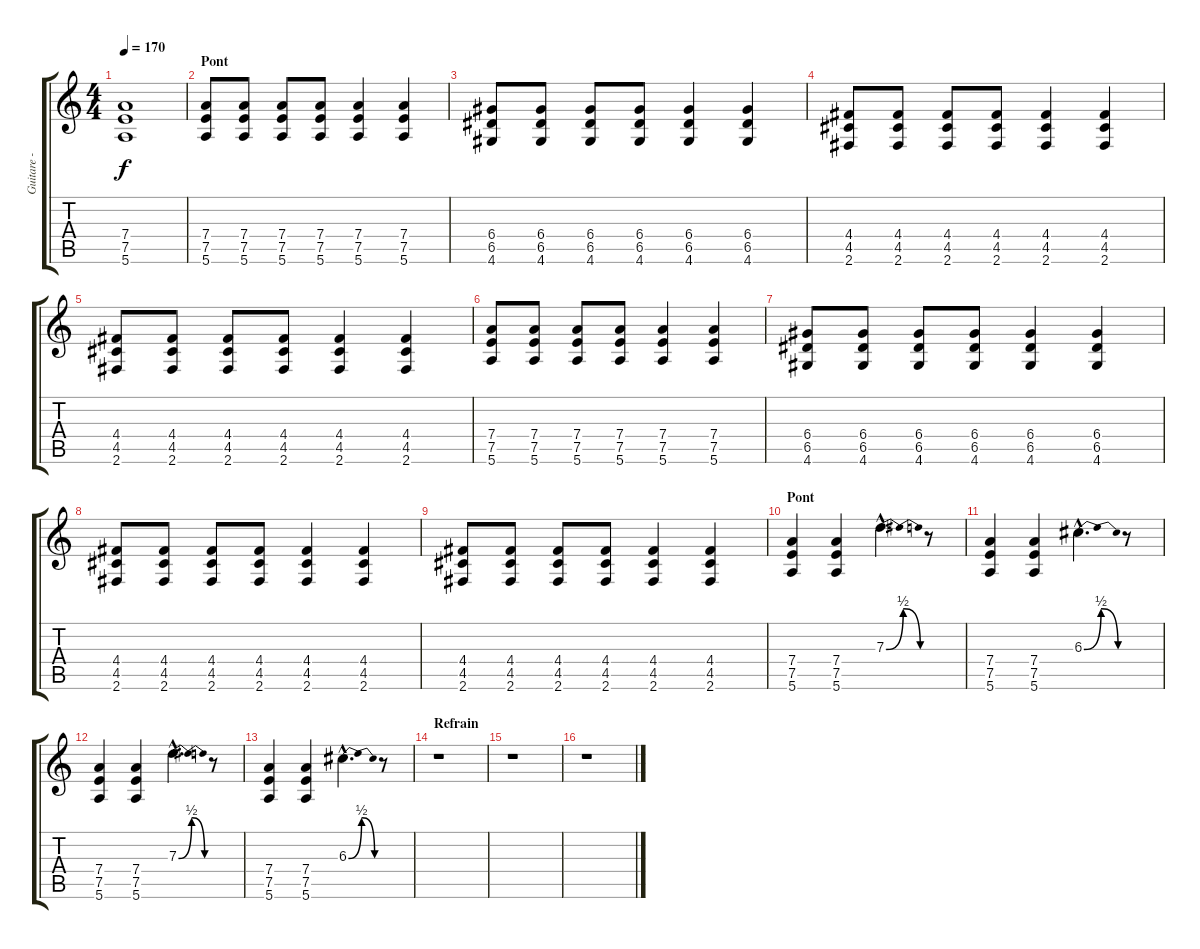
\track ("Guitare - Yann" "Guitare - ") {instrument overdrivenguitar}
\staff {score tabs}
\tuning (E4 B3 G3 D3 A2 E2) {hide}
\ts (4 4)
\tempo 170
\clef g2
\ks c
(7.4{t} 7.5{t} 5.6{t}).1{dy f} |
\section ("" "Pont")
(7.4 7.5 5.6).8{volume 11 instrument electricguitarmuted} (7.4 7.5 5.6).8 (7.4 7.5 5.6).8 (7.4 7.5 5.6).8 (7.4 7.5 5.6).4{instrument overdrivenguitar} (7.4 7.5 5.6).4 |
(6.4 6.5 4.6).8{instrument electricguitarmuted} (6.4 6.5 4.6).8 (6.4 6.5 4.6).8 (6.4 6.5 4.6).8 (6.4 6.5 4.6).4{instrument overdrivenguitar} (6.4 6.5 4.6).4 |
(4.4 4.5 2.6).8{instrument electricguitarmuted} (4.4 4.5 2.6).8 (4.4 4.5 2.6).8 (4.4 4.5 2.6).8 (4.4 4.5 2.6).4{instrument overdrivenguitar} (4.4 4.5 2.6).4 |
(4.4 4.5 2.6).8{instrument electricguitarmuted} (4.4 4.5 2.6).8 (4.4 4.5 2.6).8 (4.4 4.5 2.6).8 (4.4 4.5 2.6).4{instrument overdrivenguitar} (4.4 4.5 2.6).4 |
(7.4 7.5 5.6).8{instrument electricguitarmuted} (7.4 7.5 5.6).8 (7.4 7.5 5.6).8 (7.4 7.5 5.6).8 (7.4 7.5 5.6).4{instrument overdrivenguitar} (7.4 7.5 5.6).4 |
(6.4 6.5 4.6).8{instrument electricguitarmuted} (6.4 6.5 4.6).8 (6.4 6.5 4.6).8 (6.4 6.5 4.6).8 (6.4 6.5 4.6).4{instrument overdrivenguitar} (6.4 6.5 4.6).4 |
(4.4 4.5 2.6).8{instrument electricguitarmuted} (4.4 4.5 2.6).8 (4.4 4.5 2.6).8 (4.4 4.5 2.6).8 (4.4 4.5 2.6).4{instrument overdrivenguitar} (4.4 4.5 2.6).4 |
(4.4 4.5 2.6).8{instrument electricguitarmuted} (4.4 4.5 2.6).8 (4.4 4.5 2.6).8 (4.4 4.5 2.6).8 (4.4 4.5 2.6).4{instrument overdrivenguitar} (4.4 4.5 2.6).4 |
\section ("" "Pont")
(7.4 7.5 5.6).4 (7.4 7.5 5.6).4 7.3{be (bendrelease 0 0 30 2 30 2 60 0) hac}.4{d} r.8 |
(7.4 7.5 5.6).4 (7.4 7.5 5.6).4 6.3{be (bendrelease 0 0 30 2 30 2 60 0) hac}.4{d} r.8 |
(7.4 7.5 5.6).4 (7.4 7.5 5.6).4 7.3{be (bendrelease 0 0 30 2 30 2 60 0) hac}.4{d} r.8 |
(7.4 7.5 5.6).4 (7.4 7.5 5.6).4 6.3{be (bendrelease 0 0 30 2 30 2 60 0) hac}.4{d} r.8 |
\section ("" "Refrain")
r.1 |
r.1 |
r.1
